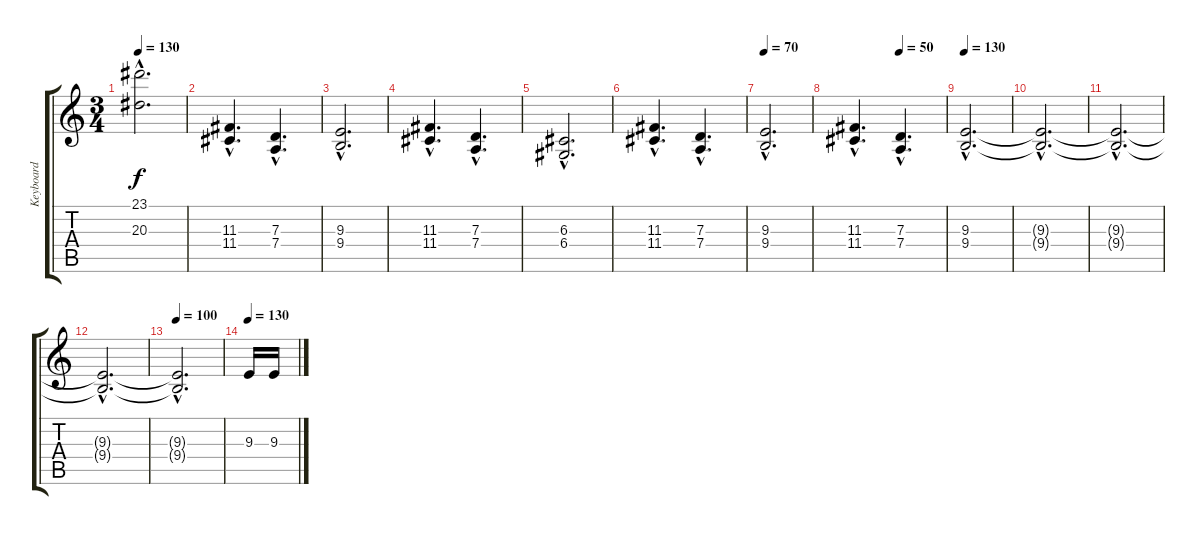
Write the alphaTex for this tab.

\track ("Keyboard" "Keyboard") {instrument stringensemble1}
\staff {score tabs}
\tuning (E4 B3 G3 D3 A2 E2) {hide}
\ts (3 4)
\tempo 130
\clef g2
\ks c
(23.1{hac t} 20.3{hac t}).2{d dy f} |
(11.3{hac} 11.4{hac}).4{d} (7.3{hac} 7.4{hac}).4{d} |
(9.3{hac} 9.4{hac}).2{d} |
(11.3{hac} 11.4{hac}).4{d} (7.3{hac} 7.4{hac}).4{d} |
(6.3{hac} 6.4{hac}).2{d} |
(11.3{hac} 11.4{hac}).4{d} (7.3{hac} 7.4{hac}).4{d} |
\tempo 70
(9.3{hac} 9.4{hac}).2{d} |
\tempo (50 0.5)
(11.3{hac} 11.4{hac}).4{d} (7.3{hac} 7.4{hac}).4{d} |
\tempo 130
(9.3{hac} 9.4{hac}).2{d} |
(9.3{hac t} 9.4{hac t}).2{d} |
(9.3{hac t} 9.4{hac t}).2{d} |
(9.3{hac t} 9.4{hac t}).2{d} |
\tempo 100
(9.3{hac t} 9.4{hac t}).2{d} |
\tempo 130
9.3.16 9.3.16
